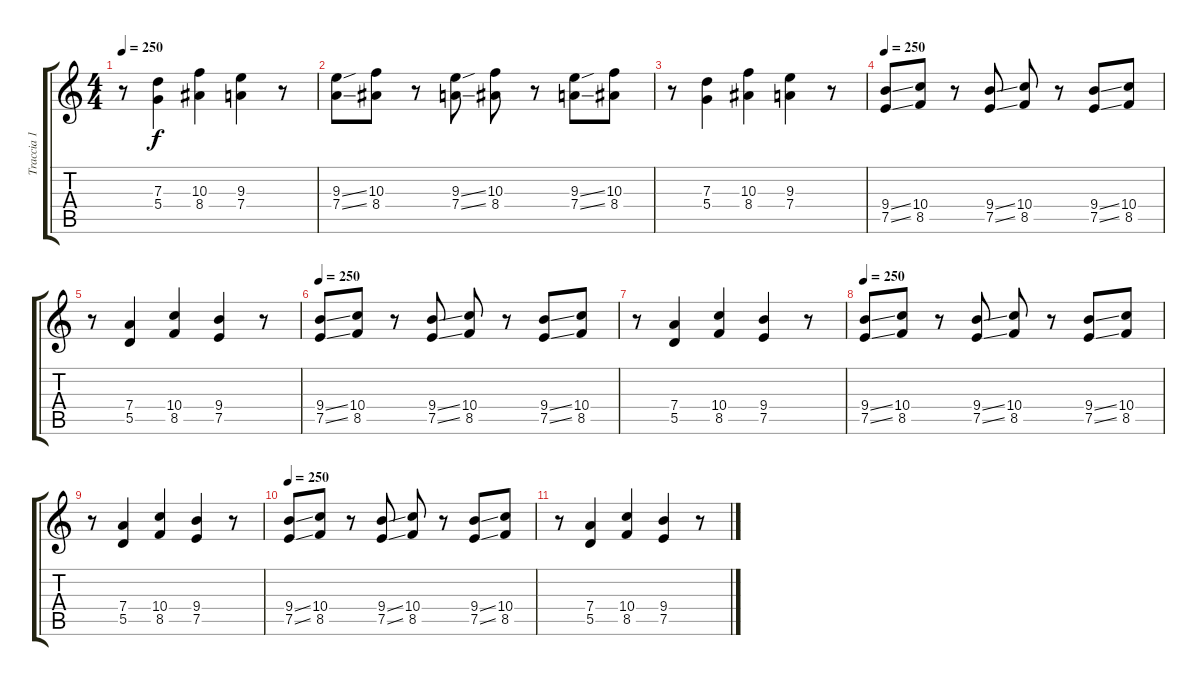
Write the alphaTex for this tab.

\track ("Traccia 1" "Traccia 1") {instrument distortionguitar}
\staff {score tabs}
\tuning (E4 B3 G3 D3 A2 E2) {hide}
\ts (4 4)
\tempo 250
\clef g2
\ks c
r.8{dy f} (7.3 5.4).4 (10.3 8.4).4 (9.3 7.4).4 r.8 |
(9.3{ss} 7.4{ss}).8 (10.3 8.4).8 r.8 (9.3{ss} 7.4{ss}).8 (10.3 8.4).8 r.8 (9.3{ss} 7.4{ss}).8 (10.3 8.4).8 |
r.8 (7.3 5.4).4 (10.3 8.4).4 (9.3 7.4).4 r.8 |
\tempo 250
(9.4{ss} 7.5{ss}).8 (10.4 8.5).8 r.8 (9.4{ss} 7.5{ss}).8 (10.4 8.5).8 r.8 (9.4{ss} 7.5{ss}).8 (10.4 8.5).8 |
r.8 (7.4 5.5).4 (10.4 8.5).4 (9.4 7.5).4 r.8 |
\tempo 250
(9.4{ss} 7.5{ss}).8 (10.4 8.5).8 r.8 (9.4{ss} 7.5{ss}).8 (10.4 8.5).8 r.8 (9.4{ss} 7.5{ss}).8 (10.4 8.5).8 |
r.8 (7.4 5.5).4 (10.4 8.5).4 (9.4 7.5).4 r.8 |
\tempo 250
(9.4{ss} 7.5{ss}).8 (10.4 8.5).8 r.8 (9.4{ss} 7.5{ss}).8 (10.4 8.5).8 r.8 (9.4{ss} 7.5{ss}).8 (10.4 8.5).8 |
r.8 (7.4 5.5).4 (10.4 8.5).4 (9.4 7.5).4 r.8 |
\tempo 250
(9.4{ss} 7.5{ss}).8 (10.4 8.5).8 r.8 (9.4{ss} 7.5{ss}).8 (10.4 8.5).8 r.8 (9.4{ss} 7.5{ss}).8 (10.4 8.5).8 |
r.8 (7.4 5.5).4 (10.4 8.5).4 (9.4 7.5).4 r.8
